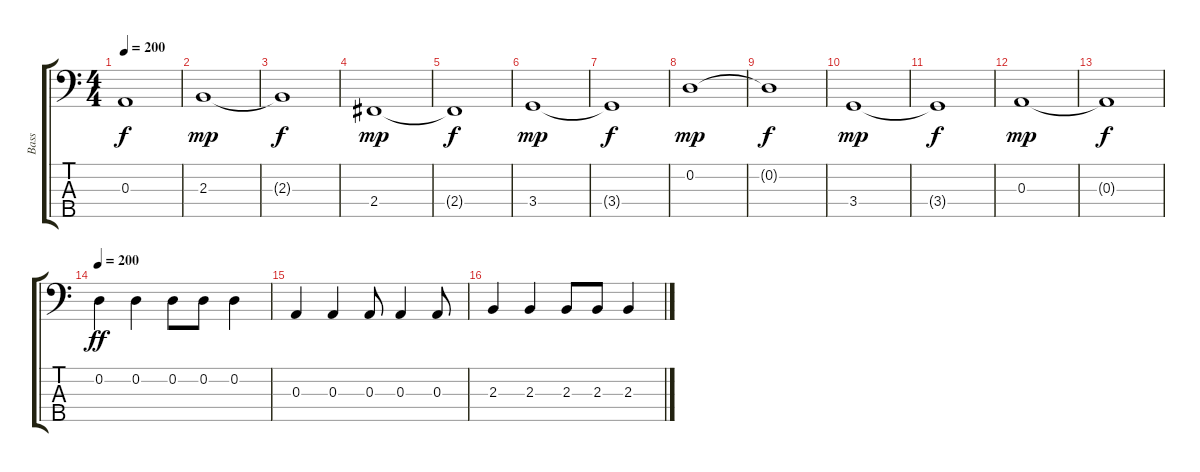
\track ("Bass" "Bass") {instrument electricbassfinger}
\staff {score tabs}
\tuning (G2 D2 A1 E1 B0) {hide}
\ts (4 4)
\tempo 200
\clef f4
\ks c
0.3{t}.1{dy f} |
2.3.1{dy mp} |
2.3{t}.1{dy f} |
2.4.1{dy mp} |
2.4{t}.1{dy f} |
3.4.1{dy mp} |
3.4{t}.1{dy f} |
0.2.1{dy mp} |
0.2{t}.1{dy f} |
3.4.1{dy mp} |
3.4{t}.1{dy f} |
0.3.1{dy mp} |
0.3{t}.1{dy f} |
\tempo 200
0.2.4{dy ff} 0.2.4 0.2.8 0.2.8 0.2.4 |
0.3.4 0.3.4 0.3.8 0.3.4 0.3.8 |
2.3.4 2.3.4 2.3.8 2.3.8 2.3.4
